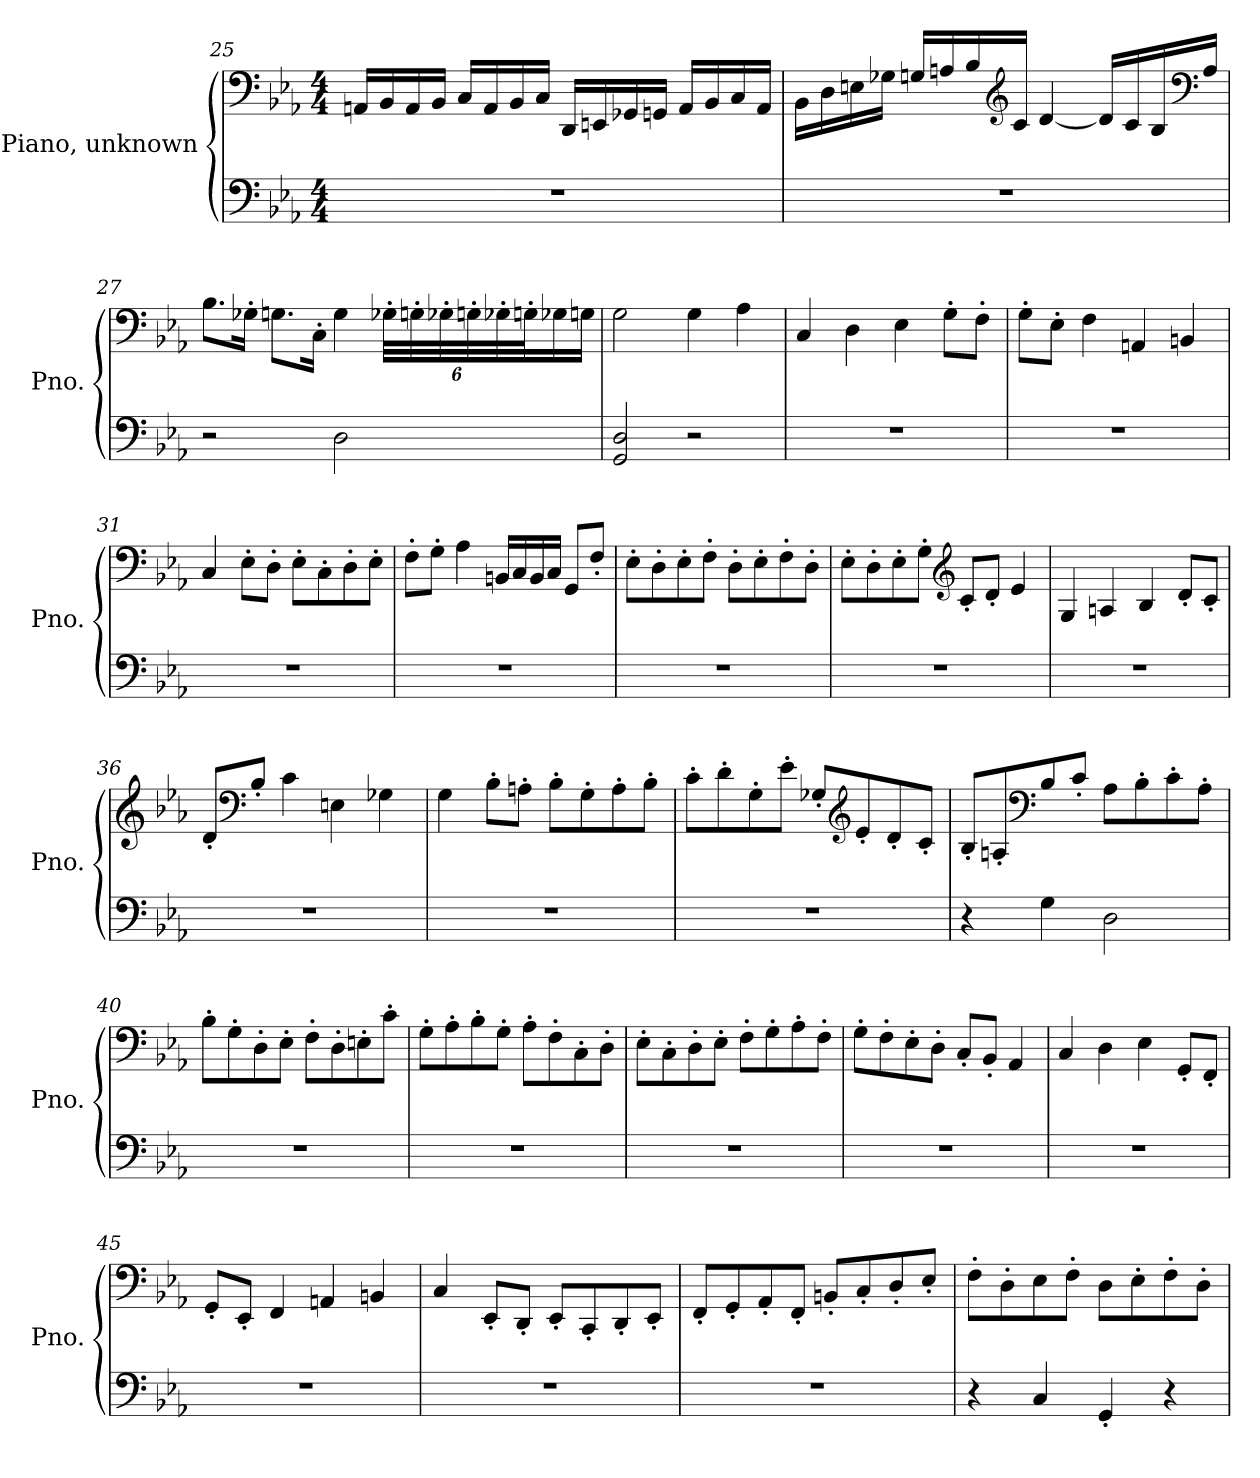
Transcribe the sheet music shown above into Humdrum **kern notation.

**kern	**kern
*part1	*part1
*staff2	*staff1
*I"Piano, unknown	*
*I'Pno.	*
*clefF4	*clefF4
*k[b-e-a-]	*k[b-e-a-]
*M4/4	*M4/4
=25	=25
1r	16AAn/LL
.	16BB-/
.	16AA/
.	16BB-/JJ
.	16C/LL
.	16AA/
.	16BB-/
.	16C/JJ
.	16DD/LL
.	16EEn/
.	16GG-X/
.	16GGn/JJ
.	16AA/LL
.	16BB-/
.	16C/
.	16AA/JJ
!!LO:LB:g=z
=26	=26
1r	16BB-\LL
.	16D\
.	16En\
.	16G-X\JJ
.	16Gn/LL
.	16An/
.	16B-/
*	*clefG2
.	16c/JJ
.	[4d/
.	16d/LL]
.	16c/
.	16B-/
*	*clefF4
.	16A/JJ
=27	=27
2r	8.B-\L
.	16G-X'\Jk
.	8.Gn\L
.	16C'\Jk
2D\	4G\
*	*Xbrackettup
.	48G-X'\LLL
.	48Gn'\
.	48G-X'\
.	48Gn'\
.	48G-X'\
.	48Gn'\J
.	16G-X\
.	16Gn\JJ
=28	=28
2GG/ 2D/	2G\
2r	4G\
.	4A-\
!!LO:LB:g=z
=29	=29
1r	4C/
.	4D\
.	4E-\
.	8G'\L
.	8F'\J
=30	=30
1r	8G'\L
.	8E-'\J
.	4F\
.	4AAn/
.	4BBn/
=31	=31
1r	4C/
.	8E-'\L
.	8D'\J
.	8E-'\L
.	8C'\
.	8D'\
.	8E-'\J
=32	=32
1r	8F'\L
.	8G'\J
.	4A-\
.	16BBn/LL
.	16C/
.	16BB/
.	16C/JJ
.	8GG/L
.	8F'/J
=33	=33
1r	8E-'\L
.	8D'\
.	8E-'\
.	8F'\J
.	8D'\L
.	8E-'\
.	8F'\
.	8D'\J
!!LO:PB:g=z
=34	=34
1r	8E-'\L
.	8D'\
.	8E-'\
.	8G'\J
*	*clefG2
.	8c'/L
.	8d'/J
.	4e-/
=35	=35
1r	4G/
.	4An/
.	4B-/
.	8d'/L
.	8c'/J
=36	=36
1r	8d'/L
*	*clefF4
.	8B-'/J
.	4c\
.	4En\
.	4G-X\
=37	=37
1r	4G\
.	8B-'\L
.	8An'\J
.	8B-'\L
.	8G'\
.	8A'\
.	8B-'\J
!!LO:LB:g=z
=38	=38
1r	8c'\L
.	8d'\
.	8G'\
.	8e-'\J
.	8G-X'/L
*	*clefG2
.	8e-'/
.	8d'/
.	8c'/J
=39	=39
4r	8B-'/L
.	8An'/
*	*clefF4
4G\	8B-/
.	8c'/J
2D\	8A\L
.	8B-'\
.	8c'\
.	8A'\J
=40	=40
1r	8B-'\L
.	8G'\
.	8D'\
.	8E-'\J
.	8F'\L
.	8D'\
.	8En'\
.	8c'\J
=41	=41
1r	8G'\L
.	8A-'\
.	8B-'\
.	8G'\J
.	8A-'\L
.	8F'\
.	8C'\
.	8D'\J
!!LO:LB:g=z
=42	=42
1r	8E-'\L
.	8C'\
.	8D'\
.	8E-'\J
.	8F'\L
.	8G'\
.	8A-'\
.	8F'\J
=43	=43
1r	8G'\L
.	8F'\
.	8E-'\
.	8D'\J
.	8C'/L
.	8BB-'/J
.	4AA-/
=44	=44
1r	4C/
.	4D\
.	4E-\
.	8GG'/L
.	8FF'/J
=45	=45
1r	8GG'/L
.	8EE-'/J
.	4FF/
.	4AAn/
.	4BBn/
=46	=46
1r	4C/
.	8EE-'/L
.	8DD'/J
.	8EE-'/L
.	8CC'/
.	8DD'/
.	8EE-'/J
!!LO:LB:g=z
=47	=47
1r	8FF'/L
.	8GG'/
.	8AA-'/
.	8FF'/J
.	8BBn'/L
.	8C'/
.	8D'/
.	8E-'/J
=48	=48
4r	8F'\L
.	8D'\
4C/	8E-\
.	8F'\J
4GG'/	8D\L
.	8E-'\
4r	8F'\
.	8D'\J
=	=
*-	*-
